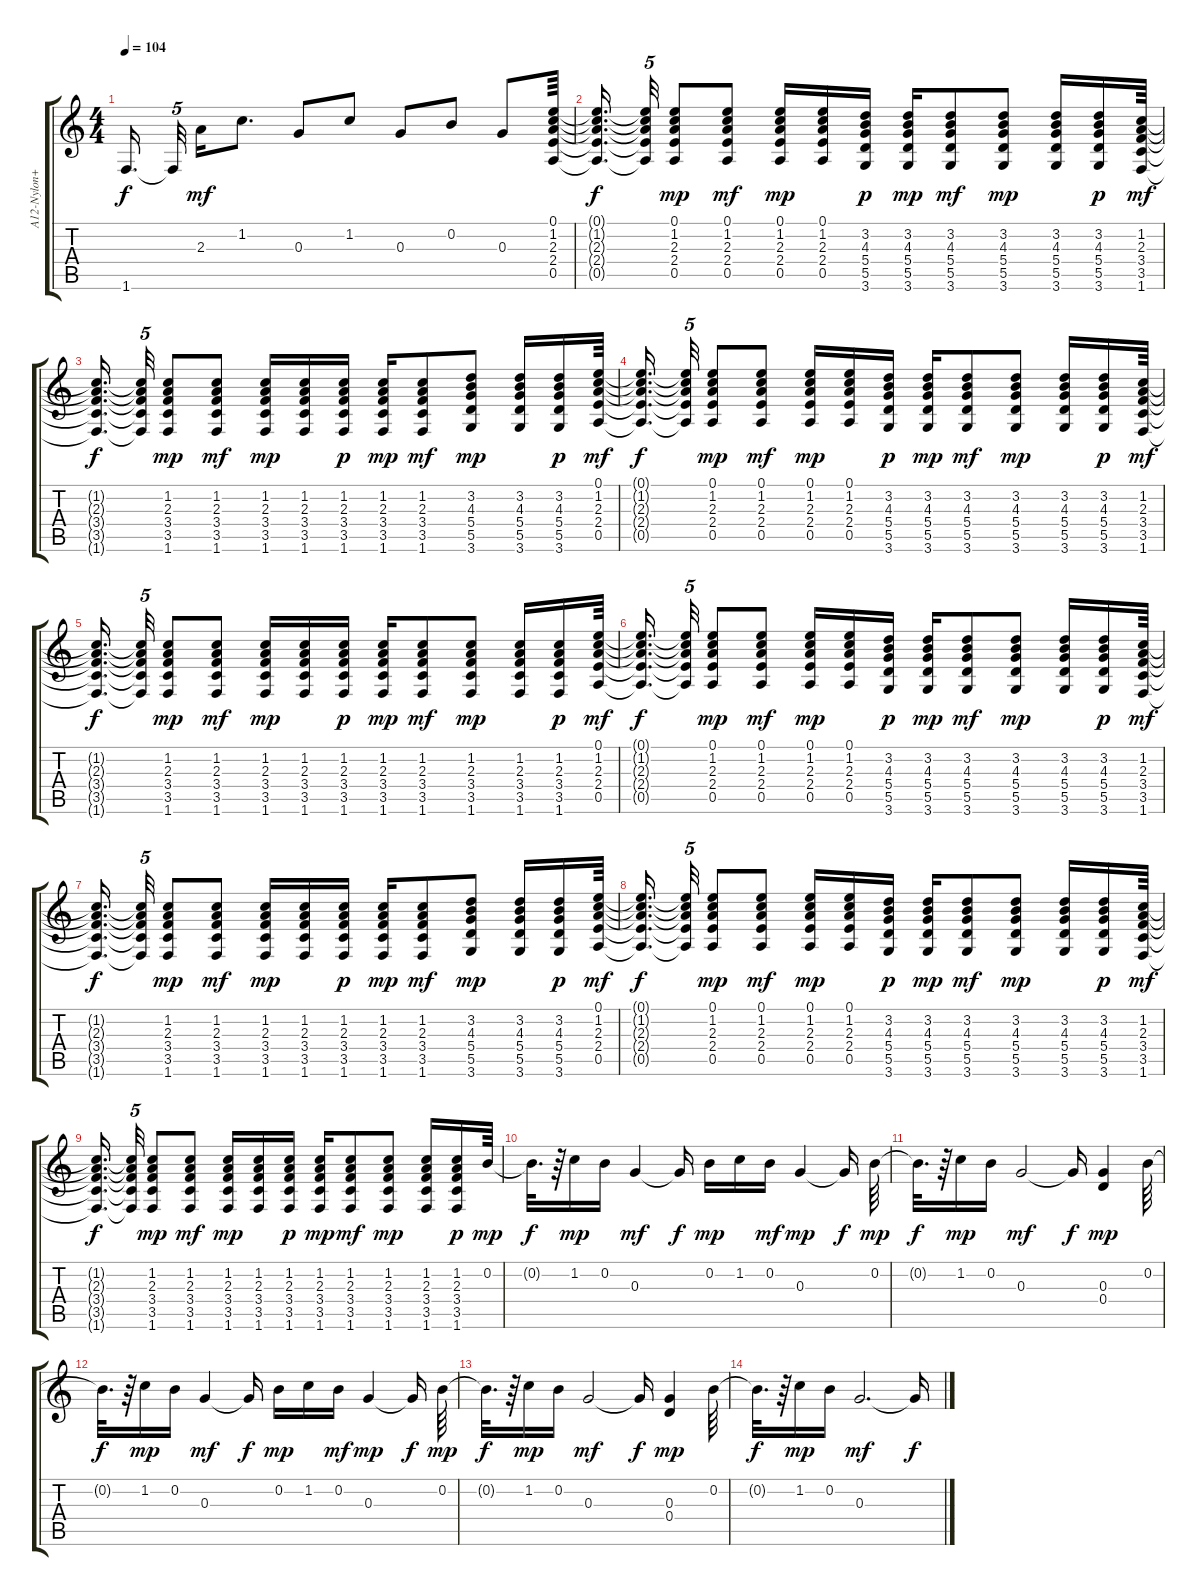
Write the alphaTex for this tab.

\track ("A12-Nylon+Steel " "A12-Nylon+") {instrument acousticguitarsteel}
\staff {score tabs}
\tuning (E4 B3 G3 D3 A2 E2) {hide}
\ts (4 4)
\tempo 104
\clef g2
\ks c
1.6{t}.16{d dy f} 1.6{t}.32{tu (5 4)} 2.3.16{dy mf} 1.2.8{d} 0.3.8 1.2.8 0.3.8 0.2.8 0.3.8 (0.1 1.2 2.3 2.4 0.5).64 |
(0.1{t} 1.2{t} 2.3{t} 2.4{t} 0.5{t}).16{d dy f} (0.1{t} 1.2{t} 2.3{t} 2.4{t} 0.5{t}).32{tu (5 4)} (0.1 1.2 2.3 2.4 0.5).8{dy mp} (0.1 1.2 2.3 2.4 0.5).8{dy mf} (0.1 1.2 2.3 2.4 0.5).16{dy mp} (0.1 1.2 2.3 2.4 0.5).16 (3.2 4.3 5.4 5.5 3.6).16{dy p} (3.2 4.3 5.4 5.5 3.6).16{dy mp} (3.2 4.3 5.4 5.5 3.6).8{dy mf} (3.2 4.3 5.4 5.5 3.6).8{dy mp} (3.2 4.3 5.4 5.5 3.6).16 (3.2 4.3 5.4 5.5 3.6).16{dy p} (1.2 2.3 3.4 3.5 1.6).64{dy mf} |
(1.2{t} 2.3{t} 3.4{t} 3.5{t} 1.6{t}).16{d dy f} (1.2{t} 2.3{t} 3.4{t} 3.5{t} 1.6{t}).32{tu (5 4)} (1.2 2.3 3.4 3.5 1.6).8{dy mp} (1.2 2.3 3.4 3.5 1.6).8{dy mf} (1.2 2.3 3.4 3.5 1.6).16{dy mp} (1.2 2.3 3.4 3.5 1.6).16 (1.2 2.3 3.4 3.5 1.6).16{dy p} (1.2 2.3 3.4 3.5 1.6).16{dy mp} (1.2 2.3 3.4 3.5 1.6).8{dy mf} (3.2 4.3 5.4 5.5 3.6).8{dy mp} (3.2 4.3 5.4 5.5 3.6).16 (3.2 4.3 5.4 5.5 3.6).16{dy p} (0.1 1.2 2.3 2.4 0.5).64{dy mf} |
(0.1{t} 1.2{t} 2.3{t} 2.4{t} 0.5{t}).16{d dy f} (0.1{t} 1.2{t} 2.3{t} 2.4{t} 0.5{t}).32{tu (5 4)} (0.1 1.2 2.3 2.4 0.5).8{dy mp} (0.1 1.2 2.3 2.4 0.5).8{dy mf} (0.1 1.2 2.3 2.4 0.5).16{dy mp} (0.1 1.2 2.3 2.4 0.5).16 (3.2 4.3 5.4 5.5 3.6).16{dy p} (3.2 4.3 5.4 5.5 3.6).16{dy mp} (3.2 4.3 5.4 5.5 3.6).8{dy mf} (3.2 4.3 5.4 5.5 3.6).8{dy mp} (3.2 4.3 5.4 5.5 3.6).16 (3.2 4.3 5.4 5.5 3.6).16{dy p} (1.2 2.3 3.4 3.5 1.6).64{dy mf} |
(1.2{t} 2.3{t} 3.4{t} 3.5{t} 1.6{t}).16{d dy f} (1.2{t} 2.3{t} 3.4{t} 3.5{t} 1.6{t}).32{tu (5 4)} (1.2 2.3 3.4 3.5 1.6).8{dy mp} (1.2 2.3 3.4 3.5 1.6).8{dy mf} (1.2 2.3 3.4 3.5 1.6).16{dy mp} (1.2 2.3 3.4 3.5 1.6).16 (1.2 2.3 3.4 3.5 1.6).16{dy p} (1.2 2.3 3.4 3.5 1.6).16{dy mp} (1.2 2.3 3.4 3.5 1.6).8{dy mf} (1.2 2.3 3.4 3.5 1.6).8{dy mp} (1.2 2.3 3.4 3.5 1.6).16 (1.2 2.3 3.4 3.5 1.6).16{dy p} (0.1 1.2 2.3 2.4 0.5).64{dy mf} |
(0.1{t} 1.2{t} 2.3{t} 2.4{t} 0.5{t}).16{d dy f} (0.1{t} 1.2{t} 2.3{t} 2.4{t} 0.5{t}).32{tu (5 4)} (0.1 1.2 2.3 2.4 0.5).8{dy mp} (0.1 1.2 2.3 2.4 0.5).8{dy mf} (0.1 1.2 2.3 2.4 0.5).16{dy mp} (0.1 1.2 2.3 2.4 0.5).16 (3.2 4.3 5.4 5.5 3.6).16{dy p} (3.2 4.3 5.4 5.5 3.6).16{dy mp} (3.2 4.3 5.4 5.5 3.6).8{dy mf} (3.2 4.3 5.4 5.5 3.6).8{dy mp} (3.2 4.3 5.4 5.5 3.6).16 (3.2 4.3 5.4 5.5 3.6).16{dy p} (1.2 2.3 3.4 3.5 1.6).64{dy mf} |
(1.2{t} 2.3{t} 3.4{t} 3.5{t} 1.6{t}).16{d dy f} (1.2{t} 2.3{t} 3.4{t} 3.5{t} 1.6{t}).32{tu (5 4)} (1.2 2.3 3.4 3.5 1.6).8{dy mp} (1.2 2.3 3.4 3.5 1.6).8{dy mf} (1.2 2.3 3.4 3.5 1.6).16{dy mp} (1.2 2.3 3.4 3.5 1.6).16 (1.2 2.3 3.4 3.5 1.6).16{dy p} (1.2 2.3 3.4 3.5 1.6).16{dy mp} (1.2 2.3 3.4 3.5 1.6).8{dy mf} (3.2 4.3 5.4 5.5 3.6).8{dy mp} (3.2 4.3 5.4 5.5 3.6).16 (3.2 4.3 5.4 5.5 3.6).16{dy p} (0.1 1.2 2.3 2.4 0.5).64{dy mf} |
(0.1{t} 1.2{t} 2.3{t} 2.4{t} 0.5{t}).16{d dy f} (0.1{t} 1.2{t} 2.3{t} 2.4{t} 0.5{t}).32{tu (5 4)} (0.1 1.2 2.3 2.4 0.5).8{dy mp} (0.1 1.2 2.3 2.4 0.5).8{dy mf} (0.1 1.2 2.3 2.4 0.5).16{dy mp} (0.1 1.2 2.3 2.4 0.5).16 (3.2 4.3 5.4 5.5 3.6).16{dy p} (3.2 4.3 5.4 5.5 3.6).16{dy mp} (3.2 4.3 5.4 5.5 3.6).8{dy mf} (3.2 4.3 5.4 5.5 3.6).8{dy mp} (3.2 4.3 5.4 5.5 3.6).16 (3.2 4.3 5.4 5.5 3.6).16{dy p} (1.2 2.3 3.4 3.5 1.6).64{dy mf} |
(1.2{t} 2.3{t} 3.4{t} 3.5{t} 1.6{t}).16{d dy f} (1.2{t} 2.3{t} 3.4{t} 3.5{t} 1.6{t}).32{tu (5 4)} (1.2 2.3 3.4 3.5 1.6).8{dy mp} (1.2 2.3 3.4 3.5 1.6).8{dy mf} (1.2 2.3 3.4 3.5 1.6).16{dy mp} (1.2 2.3 3.4 3.5 1.6).16 (1.2 2.3 3.4 3.5 1.6).16{dy p} (1.2 2.3 3.4 3.5 1.6).16{dy mp} (1.2 2.3 3.4 3.5 1.6).8{dy mf} (1.2 2.3 3.4 3.5 1.6).8{dy mp} (1.2 2.3 3.4 3.5 1.6).16 (1.2 2.3 3.4 3.5 1.6).16{dy p} 0.2.64{dy mp} |
0.2{t}.32{d dy f} r.64 1.2.16{dy mp} 0.2.16 0.3.4{dy mf} 0.3{t}.16{dy f} 0.2.16{dy mp} 1.2.16 0.2.16{dy mf} 0.3.4{dy mp} 0.3{t}.16{dy f} 0.2.64{dy mp} |
0.2{t}.32{d dy f} r.64 1.2.16{dy mp} 0.2.16 0.3.2{dy mf} 0.3{t}.16{dy f} (0.3 0.4).4{dy mp} 0.2.64 |
0.2{t}.32{d dy f} r.64 1.2.16{dy mp} 0.2.16 0.3.4{dy mf} 0.3{t}.16{dy f} 0.2.16{dy mp} 1.2.16 0.2.16{dy mf} 0.3.4{dy mp} 0.3{t}.16{dy f} 0.2.64{dy mp} |
0.2{t}.32{d dy f} r.64 1.2.16{dy mp} 0.2.16 0.3.2{dy mf} 0.3{t}.16{dy f} (0.3 0.4).4{dy mp} 0.2.64 |
0.2{t}.32{d dy f} r.64 1.2.16{dy mp} 0.2.16 0.3.2{d dy mf} 0.3{t}.16{dy f}
